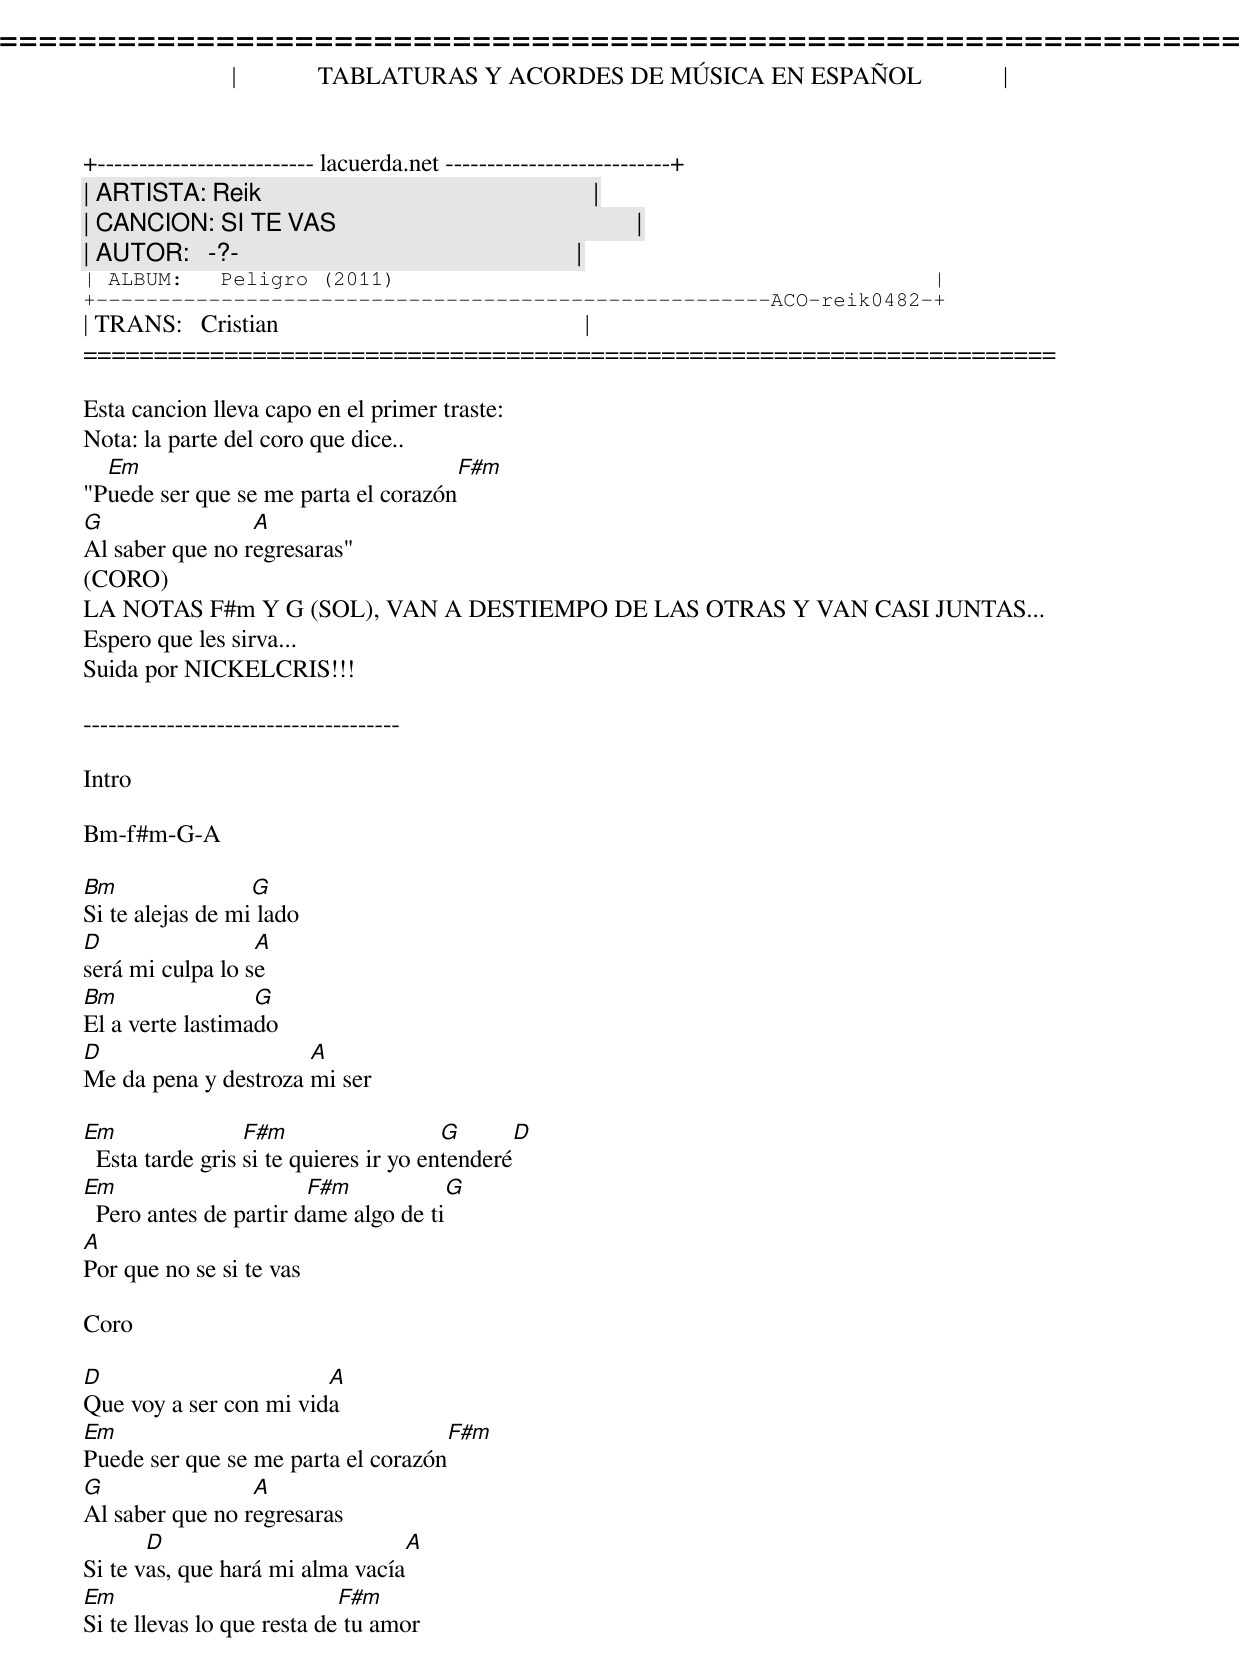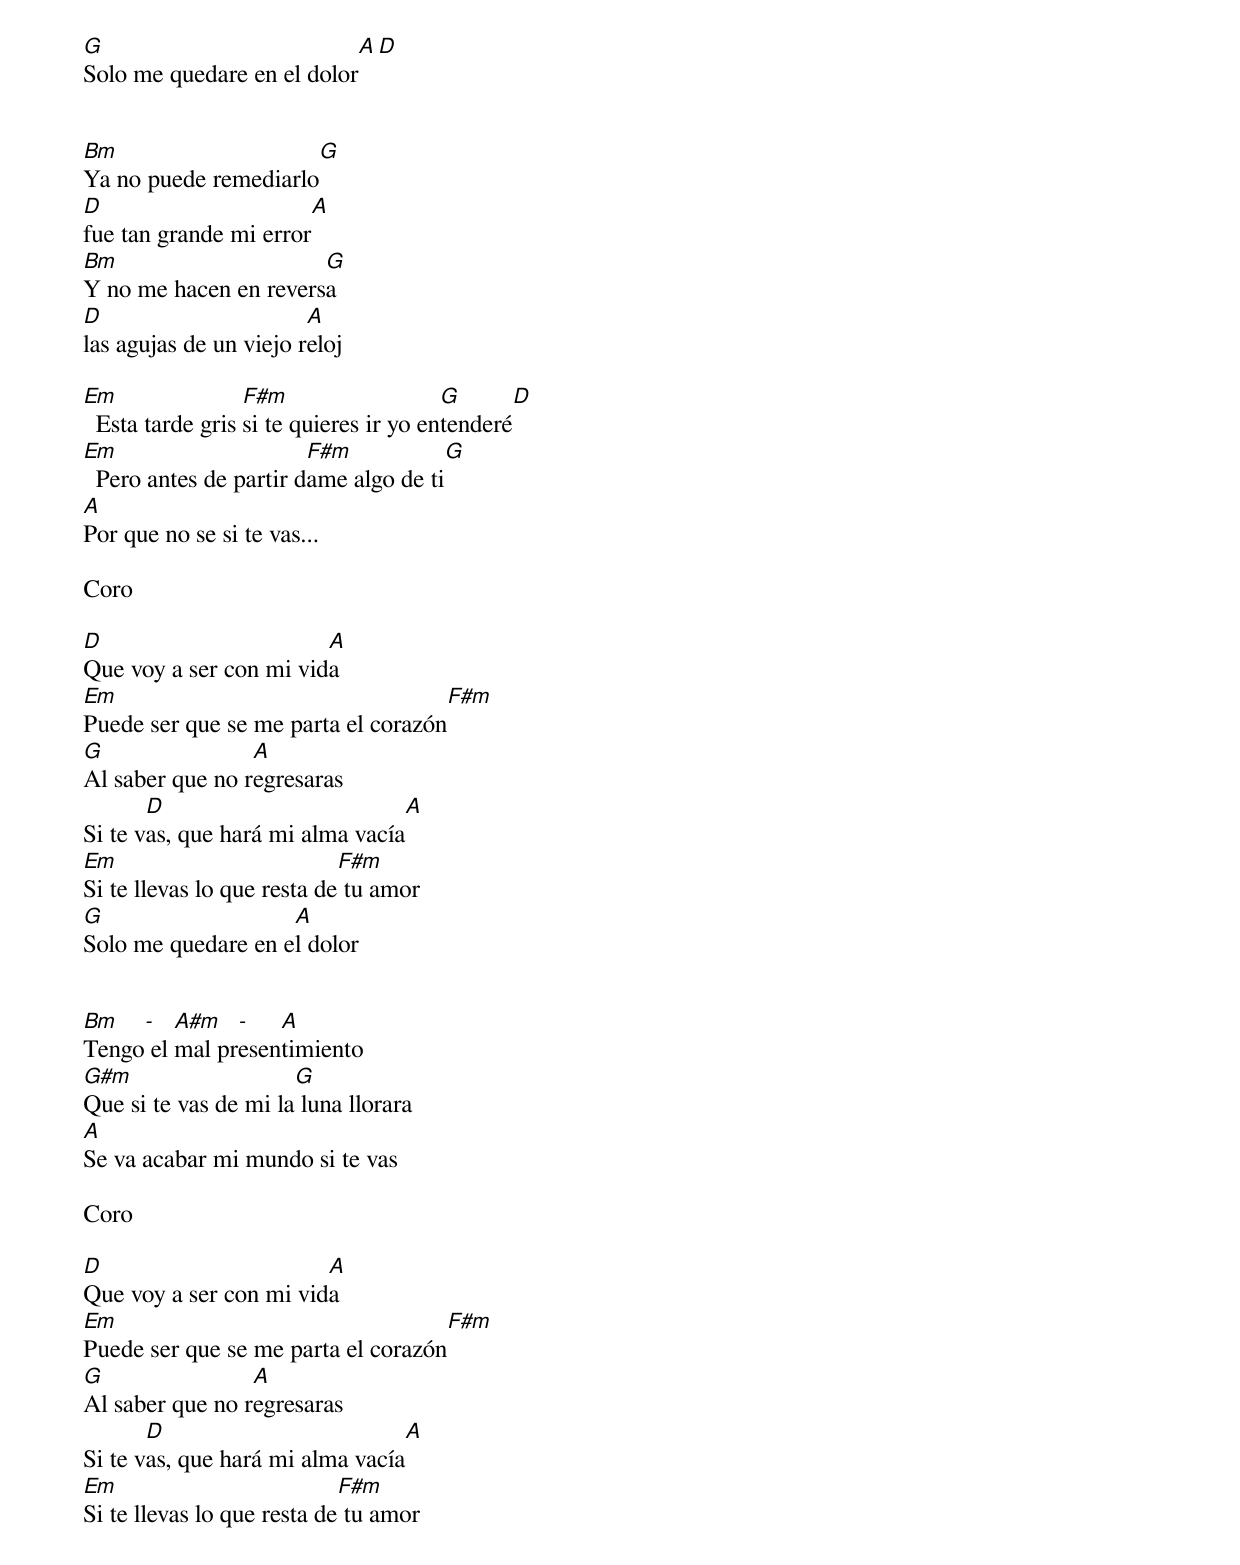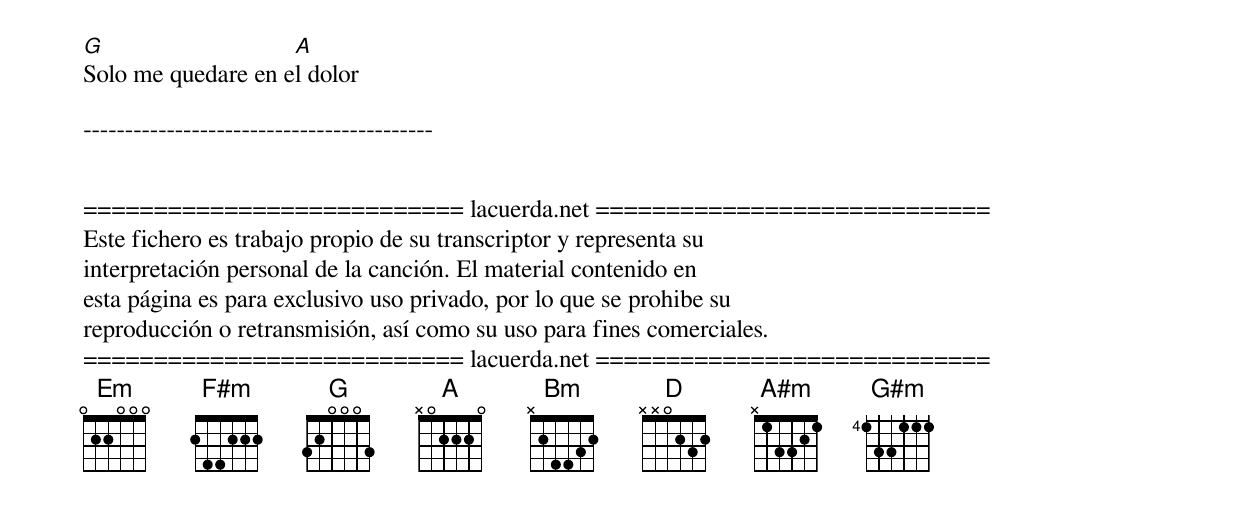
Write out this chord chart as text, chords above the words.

=====================================================================
|             TABLATURAS Y ACORDES DE MÚSICA EN ESPAÑOL             |
+-------------------------- lacuerda.net ---------------------------+
| ARTISTA: Reik                                                     |
| CANCION: SI TE VAS                                                |
| AUTOR:   -?-                                                      |
| ALBUM:   Peligro (2011)                                           |
+------------------------------------------------------ACO-reik0482-+
| TRANS:   Cristian                                                 |
=====================================================================

Esta cancion lleva capo en el primer traste:
Nota: la parte del coro que dice..
  Em                                      F#m
"Puede ser que se me parta el corazón
G                A
Al saber que no regresaras"
(CORO)
LA NOTAS F#m Y G (SOL), VAN A DESTIEMPO DE LAS OTRAS Y VAN CASI JUNTAS...
Espero que les sirva...
Suida por NICKELCRIS!!!

--------------------------------------

Intro

Bm-f#m-G-A

Bm                G
Si te alejas de mi lado
D                 A
será mi culpa lo se
Bm                G
El a verte lastimado
D                     A
Me da pena y destroza mi ser

Em                F#m                   G         D
  Esta tarde gris si te quieres ir yo entenderé
Em                      F#m             G
  Pero antes de partir dame algo de ti
A
Por que no se si te vas

Coro

D                       A
Que voy a ser con mi vida
Em                                       F#m
Puede ser que se me parta el corazón
G                A
Al saber que no regresaras
       D                           A
Si te vas, que hará mi alma vacía
Em                          F#m
Si te llevas lo que resta de tu amor
G                            A        D
Solo me quedare en el dolor


Bm                     G
Ya no puede remediarlo
D                      A
fue tan grande mi error
Bm                     G
Y no me hacen en reversa
D                       A
las agujas de un viejo reloj

Em                F#m                   G         D
  Esta tarde gris si te quieres ir yo entenderé
Em                      F#m             G
  Pero antes de partir dame algo de ti
A
Por que no se si te vas...

Coro

D                       A
Que voy a ser con mi vida
Em                                       F#m
Puede ser que se me parta el corazón
G                A
Al saber que no regresaras
       D                           A
Si te vas, que hará mi alma vacía
Em                          F#m
Si te llevas lo que resta de tu amor
G                   A
Solo me quedare en el dolor


Bm   -   A#m   -   A
Tengo el mal presentimiento
G#m                   G
Que si te vas de mi la luna llorara
A
Se va acabar mi mundo si te vas

Coro

D                       A
Que voy a ser con mi vida
Em                                       F#m
Puede ser que se me parta el corazón
G                A
Al saber que no regresaras
       D                           A
Si te vas, que hará mi alma vacía
Em                          F#m
Si te llevas lo que resta de tu amor
G                   A
Solo me quedare en el dolor

------------------------------------------


=========================== lacuerda.net ============================
Este fichero es trabajo propio de su transcriptor y representa su
interpretación personal de la canción. El material contenido en
esta página es para exclusivo uso privado, por lo que se prohibe su
reproducción o retransmisión, así como su uso para fines comerciales.
=========================== lacuerda.net ============================
